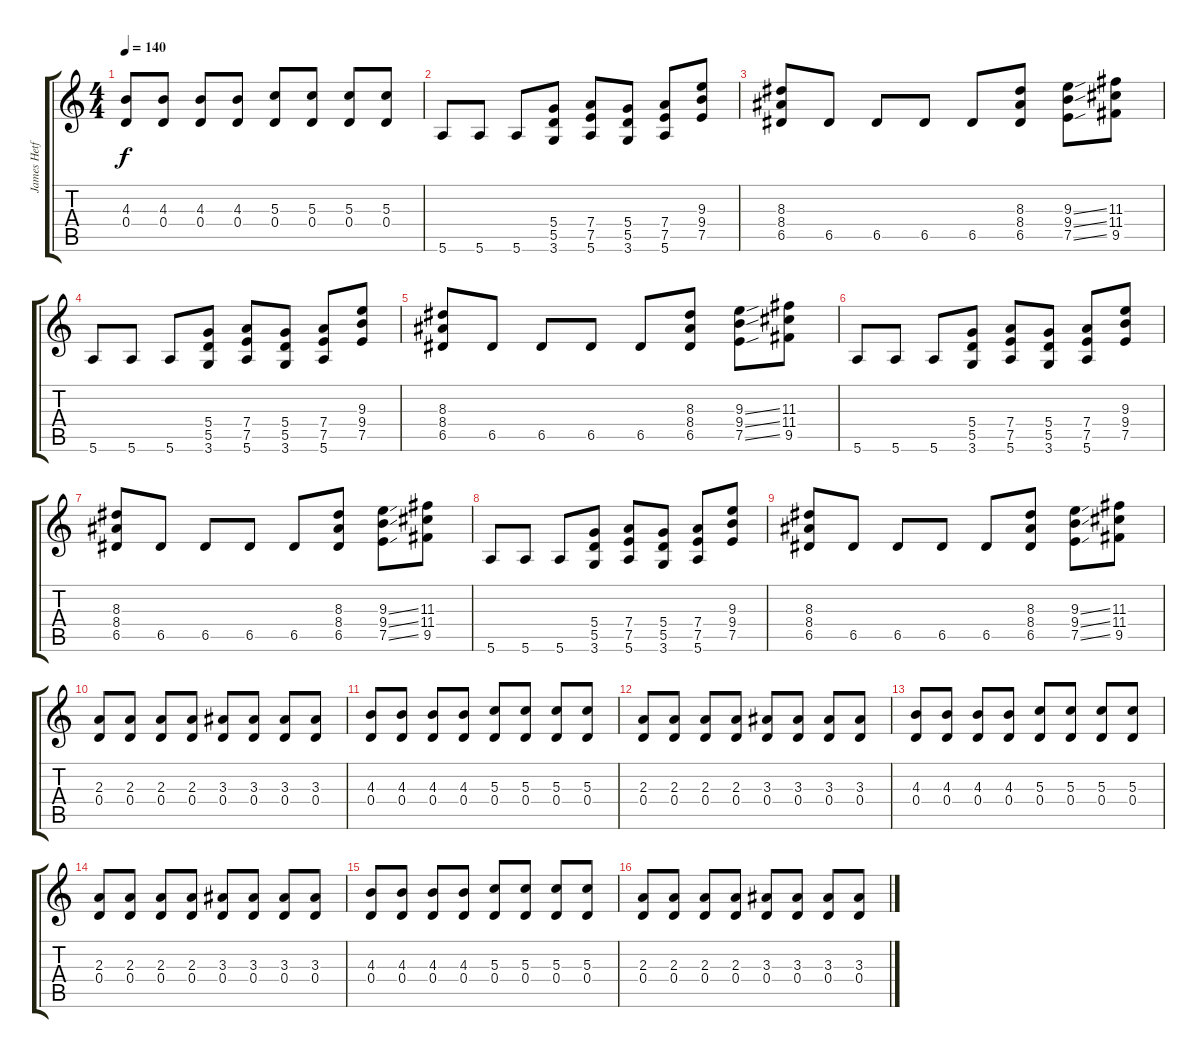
\track ("James Hetfield  (guitar dist)" "James Hetf") {instrument distortionguitar}
\staff {score tabs}
\tuning (E4 B3 G3 D3 A2 E2) {hide}
\ts (4 4)
\tempo 140
\clef g2
\ks c
(4.3 0.4).8{dy f} (4.3 0.4).8 (4.3 0.4).8 (4.3 0.4).8 (5.3 0.4).8 (5.3 0.4).8 (5.3 0.4).8 (5.3 0.4).8 |
5.6.8 5.6.8 5.6.8 (5.4 5.5 3.6).8 (7.4 7.5 5.6).8 (5.4 5.5 3.6).8 (7.4 7.5 5.6).8 (9.3 9.4 7.5).8 |
(8.3 8.4 6.5).8 6.5.8 6.5.8 6.5.8 6.5.8 (8.3 8.4 6.5).8 (9.3{ss} 9.4{ss} 7.5{ss}).8 (11.3 11.4 9.5).8 |
5.6.8 5.6.8 5.6.8 (5.4 5.5 3.6).8 (7.4 7.5 5.6).8 (5.4 5.5 3.6).8 (7.4 7.5 5.6).8 (9.3 9.4 7.5).8 |
(8.3 8.4 6.5).8 6.5.8 6.5.8 6.5.8 6.5.8 (8.3 8.4 6.5).8 (9.3{ss} 9.4{ss} 7.5{ss}).8 (11.3 11.4 9.5).8 |
5.6.8 5.6.8 5.6.8 (5.4 5.5 3.6).8 (7.4 7.5 5.6).8 (5.4 5.5 3.6).8 (7.4 7.5 5.6).8 (9.3 9.4 7.5).8 |
(8.3 8.4 6.5).8 6.5.8 6.5.8 6.5.8 6.5.8 (8.3 8.4 6.5).8 (9.3{ss} 9.4{ss} 7.5{ss}).8 (11.3 11.4 9.5).8 |
5.6.8 5.6.8 5.6.8 (5.4 5.5 3.6).8 (7.4 7.5 5.6).8 (5.4 5.5 3.6).8 (7.4 7.5 5.6).8 (9.3 9.4 7.5).8 |
(8.3 8.4 6.5).8 6.5.8 6.5.8 6.5.8 6.5.8 (8.3 8.4 6.5).8 (9.3{ss} 9.4{ss} 7.5{ss}).8 (11.3 11.4 9.5).8 |
(2.3 0.4).8 (2.3 0.4).8 (2.3 0.4).8 (2.3 0.4).8 (3.3 0.4).8 (3.3 0.4).8 (3.3 0.4).8 (3.3 0.4).8 |
(4.3 0.4).8 (4.3 0.4).8 (4.3 0.4).8 (4.3 0.4).8 (5.3 0.4).8 (5.3 0.4).8 (5.3 0.4).8 (5.3 0.4).8 |
(2.3 0.4).8 (2.3 0.4).8 (2.3 0.4).8 (2.3 0.4).8 (3.3 0.4).8 (3.3 0.4).8 (3.3 0.4).8 (3.3 0.4).8 |
(4.3 0.4).8 (4.3 0.4).8 (4.3 0.4).8 (4.3 0.4).8 (5.3 0.4).8 (5.3 0.4).8 (5.3 0.4).8 (5.3 0.4).8 |
(2.3 0.4).8 (2.3 0.4).8 (2.3 0.4).8 (2.3 0.4).8 (3.3 0.4).8 (3.3 0.4).8 (3.3 0.4).8 (3.3 0.4).8 |
(4.3 0.4).8 (4.3 0.4).8 (4.3 0.4).8 (4.3 0.4).8 (5.3 0.4).8 (5.3 0.4).8 (5.3 0.4).8 (5.3 0.4).8 |
(2.3 0.4).8 (2.3 0.4).8 (2.3 0.4).8 (2.3 0.4).8 (3.3 0.4).8 (3.3 0.4).8 (3.3 0.4).8 (3.3 0.4).8
